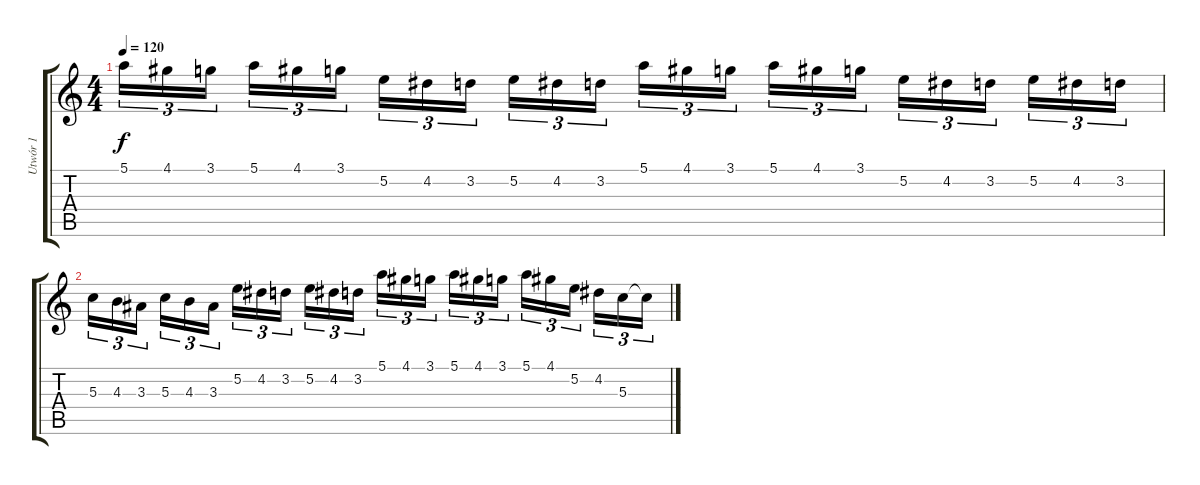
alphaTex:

\track ("Utwór 1" "Utwór 1") {instrument acousticguitarnylon}
\staff {score tabs}
\tuning (E4 B3 G3 D3 A2 E2) {hide}
\ts (4 4)
\tempo 120
\clef g2
\ks c
5.1.16{tu (3 2) dy f instrument acousticguitarnylon} 4.1.16{tu (3 2)} 3.1.16{tu (3 2)} 5.1.16{tu (3 2)} 4.1.16{tu (3 2)} 3.1.16{tu (3 2)} 5.2.16{tu (3 2)} 4.2.16{tu (3 2)} 3.2.16{tu (3 2)} 5.2.16{tu (3 2)} 4.2.16{tu (3 2)} 3.2.16{tu (3 2)} 5.1.16{tu (3 2)} 4.1.16{tu (3 2)} 3.1.16{tu (3 2)} 5.1.16{tu (3 2)} 4.1.16{tu (3 2)} 3.1.16{tu (3 2)} 5.2.16{tu (3 2)} 4.2.16{tu (3 2)} 3.2.16{tu (3 2)} 5.2.16{tu (3 2)} 4.2.16{tu (3 2)} 3.2.16{tu (3 2)} |
5.3.16{tu (3 2)} 4.3.16{tu (3 2)} 3.3.16{tu (3 2)} 5.3.16{tu (3 2)} 4.3.16{tu (3 2)} 3.3.16{tu (3 2)} 5.2.16{tu (3 2)} 4.2.16{tu (3 2)} 3.2.16{tu (3 2)} 5.2.16{tu (3 2)} 4.2.16{tu (3 2)} 3.2.16{tu (3 2)} 5.1.16{tu (3 2)} 4.1.16{tu (3 2)} 3.1.16{tu (3 2)} 5.1.16{tu (3 2)} 4.1.16{tu (3 2)} 3.1.16{tu (3 2)} 5.1.16{tu (3 2)} 4.1.16{tu (3 2)} 5.2.16{tu (3 2)} 4.2.16{tu (3 2)} 5.3.16{tu (3 2)} 5.3{t}.16{tu (3 2)}
